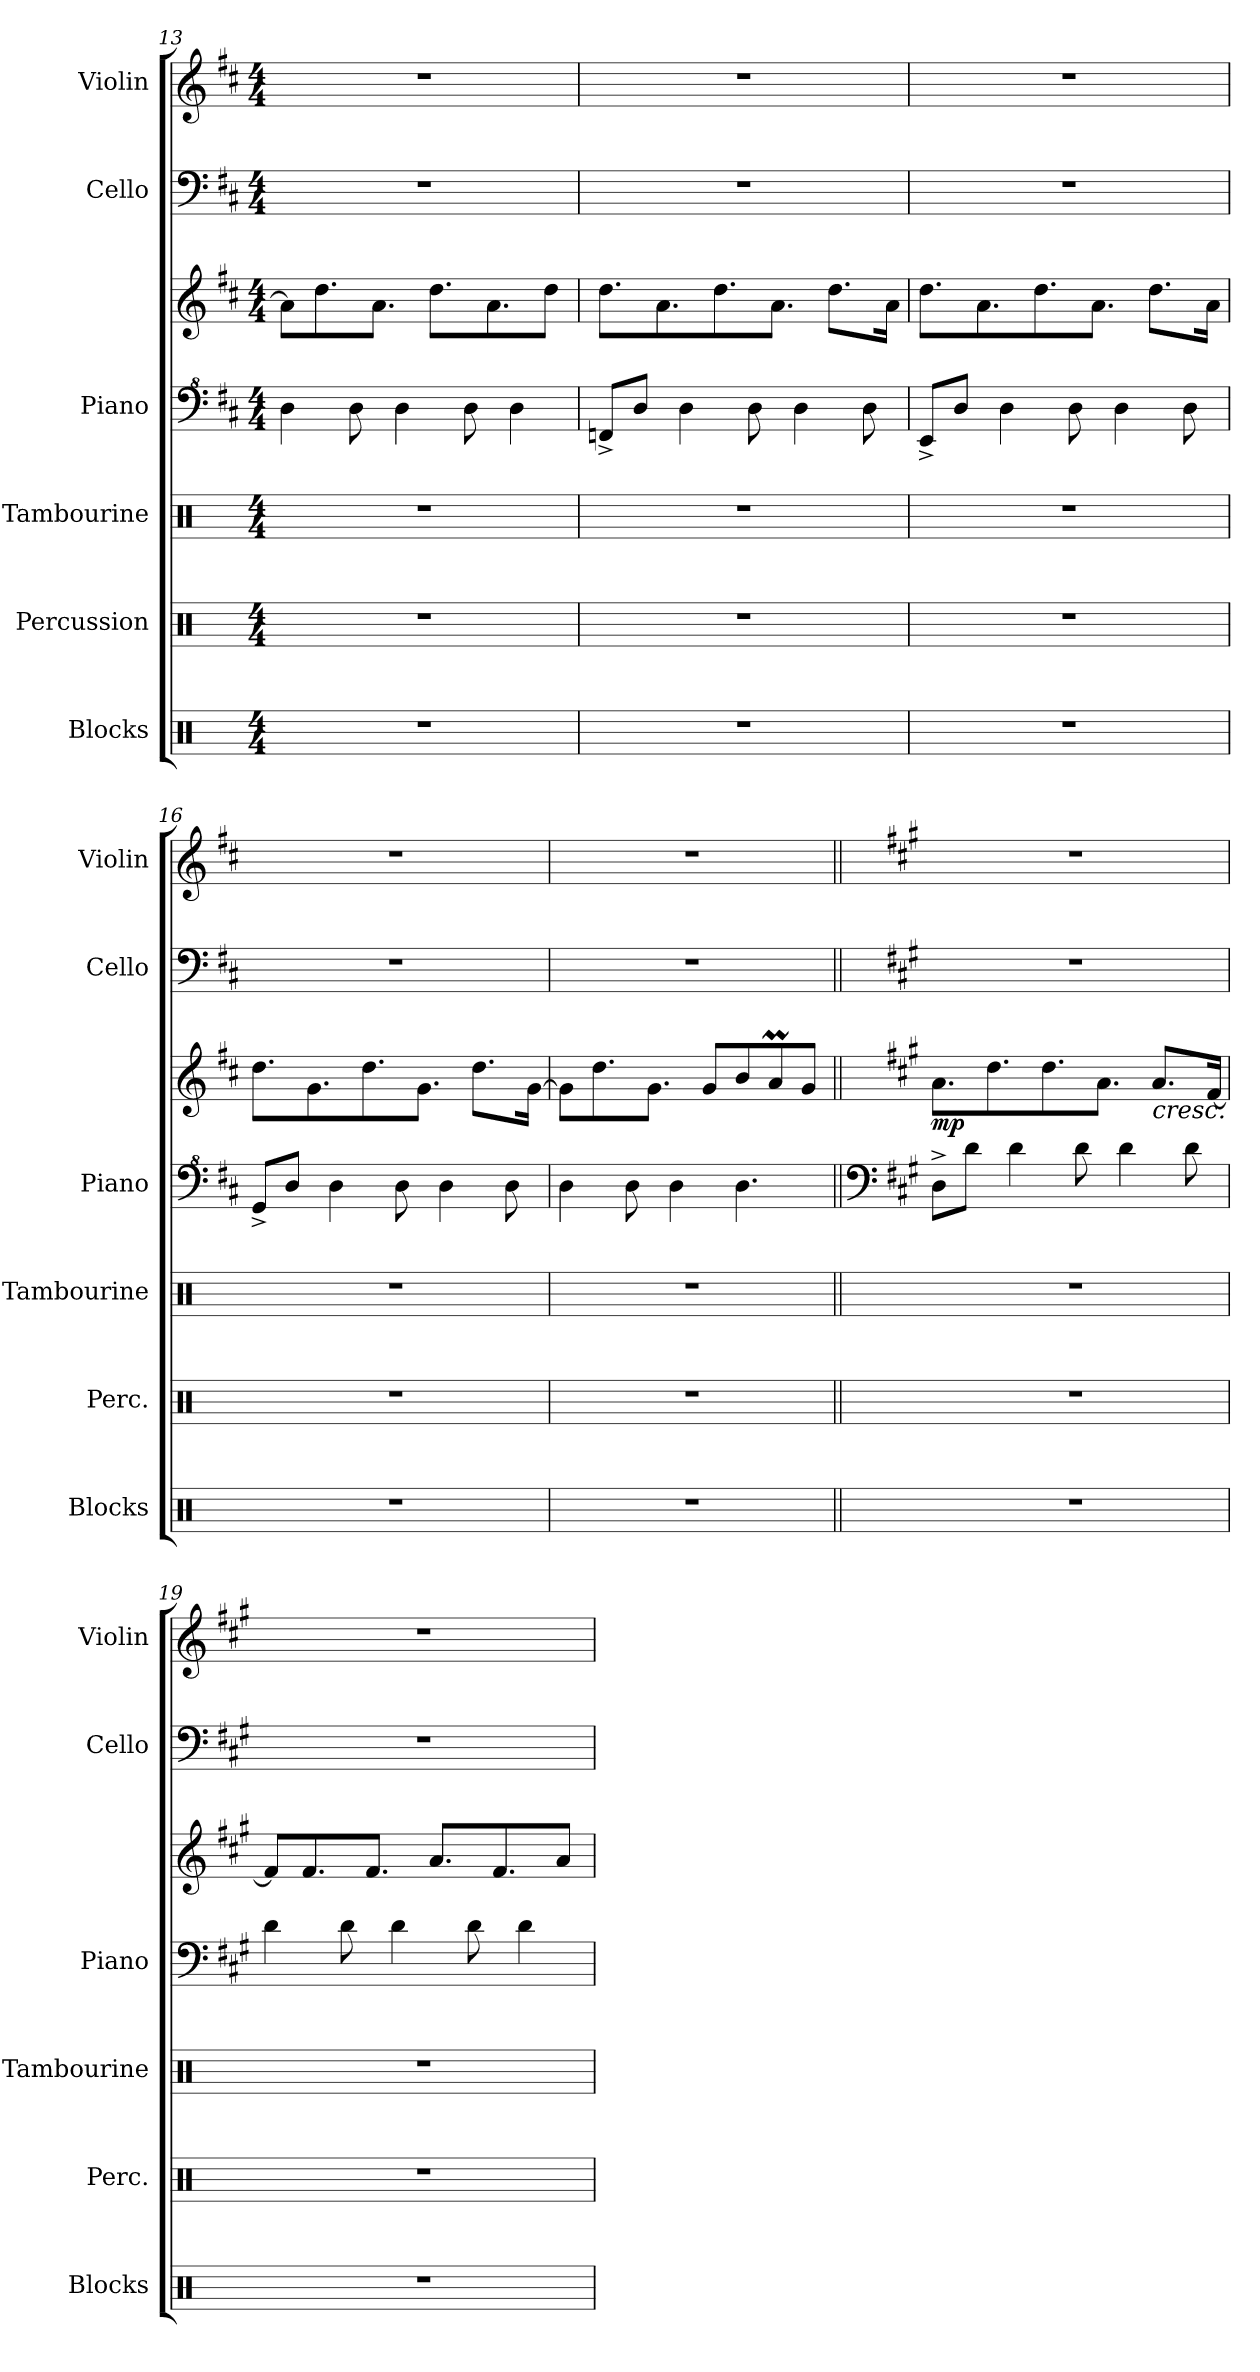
**kern	**kern	**kern	**kern	**kern	**dynam	**kern	**kern
*part6	*part5	*part4	*part3	*part3	*part3	*part2	*part1
*staff7	*staff6	*staff5	*staff4	*staff3	*staff3/4	*staff2	*staff1
*I"Blocks	*I"Percussion	*I"Tambourine	*I"Piano	*	*	*I"Cello	*I"Violin
*I'Blocks	*I'Perc.	*I'Tambourine	*I'Piano	*	*	*I'Cello	*I'Violin
*clefX	*clefX	*clefX	*clefF^4	*clefG2	*	*clefF4	*clefG2
*k[]	*k[]	*k[]	*k[f#c#]	*k[f#c#]	*	*k[f#c#]	*k[f#c#]
*M4/4	*M4/4	*M4/4	*M4/4	*M4/4	*	*M4/4	*M4/4
=13	=13	=13	=13	=13	=13	=13	=13
1r	1r	1r	4d\	8a\L]	.	1r	1r
.	.	.	.	8.dd\	.	.	.
.	.	.	8d\	.	.	.	.
.	.	.	.	8.a\J	.	.	.
.	.	.	4d\	.	.	.	.
.	.	.	.	8.dd\L	.	.	.
.	.	.	8d\	.	.	.	.
.	.	.	.	8.a\	.	.	.
.	.	.	4d\	.	.	.	.
.	.	.	.	8dd\J	.	.	.
!!LO:LB:g=z
=14	=14	=14	=14	=14	=14	=14	=14
1r	1r	1r	8Fn^/L	8.dd\L	.	1r	1r
.	.	.	8d/J	.	.	.	.
.	.	.	.	8.a\	.	.	.
.	.	.	4d\	.	.	.	.
.	.	.	.	8.dd\	.	.	.
.	.	.	8d\	.	.	.	.
.	.	.	.	8.a\J	.	.	.
.	.	.	4d\	.	.	.	.
.	.	.	.	8.dd\L	.	.	.
.	.	.	8d\	.	.	.	.
.	.	.	.	16a\Jk	.	.	.
=15	=15	=15	=15	=15	=15	=15	=15
1r	1r	1r	8E^/L	8.dd\L	.	1r	1r
.	.	.	8d/J	.	.	.	.
.	.	.	.	8.a\	.	.	.
.	.	.	4d\	.	.	.	.
.	.	.	.	8.dd\	.	.	.
.	.	.	8d\	.	.	.	.
.	.	.	.	8.a\J	.	.	.
.	.	.	4d\	.	.	.	.
.	.	.	.	8.dd\L	.	.	.
.	.	.	8d\	.	.	.	.
.	.	.	.	16a\Jk	.	.	.
=16	=16	=16	=16	=16	=16	=16	=16
1r	1r	1r	8G^/L	8.dd\L	.	1r	1r
.	.	.	8d/J	.	.	.	.
.	.	.	.	8.g\	.	.	.
.	.	.	4d\	.	.	.	.
.	.	.	.	8.dd\	.	.	.
.	.	.	8d\	.	.	.	.
.	.	.	.	8.g\J	.	.	.
.	.	.	4d\	.	.	.	.
.	.	.	.	8.dd\L	.	.	.
.	.	.	8d\	.	.	.	.
.	.	.	.	[16g\Jk	.	.	.
=17	=17	=17	=17	=17	=17	=17	=17
1r	1r	1r	4d\	8g\L]	.	1r	1r
.	.	.	.	8.dd\	.	.	.
.	.	.	8d\	.	.	.	.
.	.	.	.	8.g\J	.	.	.
.	.	.	4d\	.	.	.	.
.	.	.	.	8g/L	.	.	.
.	.	.	4.d\	8b/	.	.	.
.	.	.	.	8aM/	.	.	.
.	.	.	.	8g/J	.	.	.
!!LO:LB:g=z
=18||	=18||	=18||	=18||	=18||	=18||	=18||	=18||
*	*	*	*clefF4	*	*	*	*
*	*	*	*k[f#c#g#]	*k[f#c#g#]	*	*k[f#c#g#]	*k[f#c#g#]
!	!	!	!	!	!LO:DY:b	!	!
1r	1r	1r	8D^\L	8.a\L	mp	1r	1r
.	.	.	8d\J	.	.	.	.
.	.	.	.	8.dd\	.	.	.
.	.	.	4d\	.	.	.	.
.	.	.	.	8.dd\	.	.	.
.	.	.	8d\	.	.	.	.
.	.	.	.	8.a\J	.	.	.
.	.	.	4d\	.	.	.	.
!	!	!	!	!LO:TX:b:i:t=cresc.	!	!	!
.	.	.	.	8.a/L	.	.	.
.	.	.	8d\	.	.	.	.
.	.	.	.	[16f#/Jk	.	.	.
=19	=19	=19	=19	=19	=19	=19	=19
1r	1r	1r	4d\	8f#/L]	.	1r	1r
.	.	.	.	8.f#/	.	.	.
.	.	.	8d\	.	.	.	.
.	.	.	.	8.f#/J	.	.	.
.	.	.	4d\	.	.	.	.
.	.	.	.	8.a/L	.	.	.
.	.	.	8d\	.	.	.	.
.	.	.	.	8.f#/	.	.	.
.	.	.	4d\	.	.	.	.
.	.	.	.	8a/J	.	.	.
=	=	=	=	=	=	=	=
*-	*-	*-	*-	*-	*-	*-	*-
